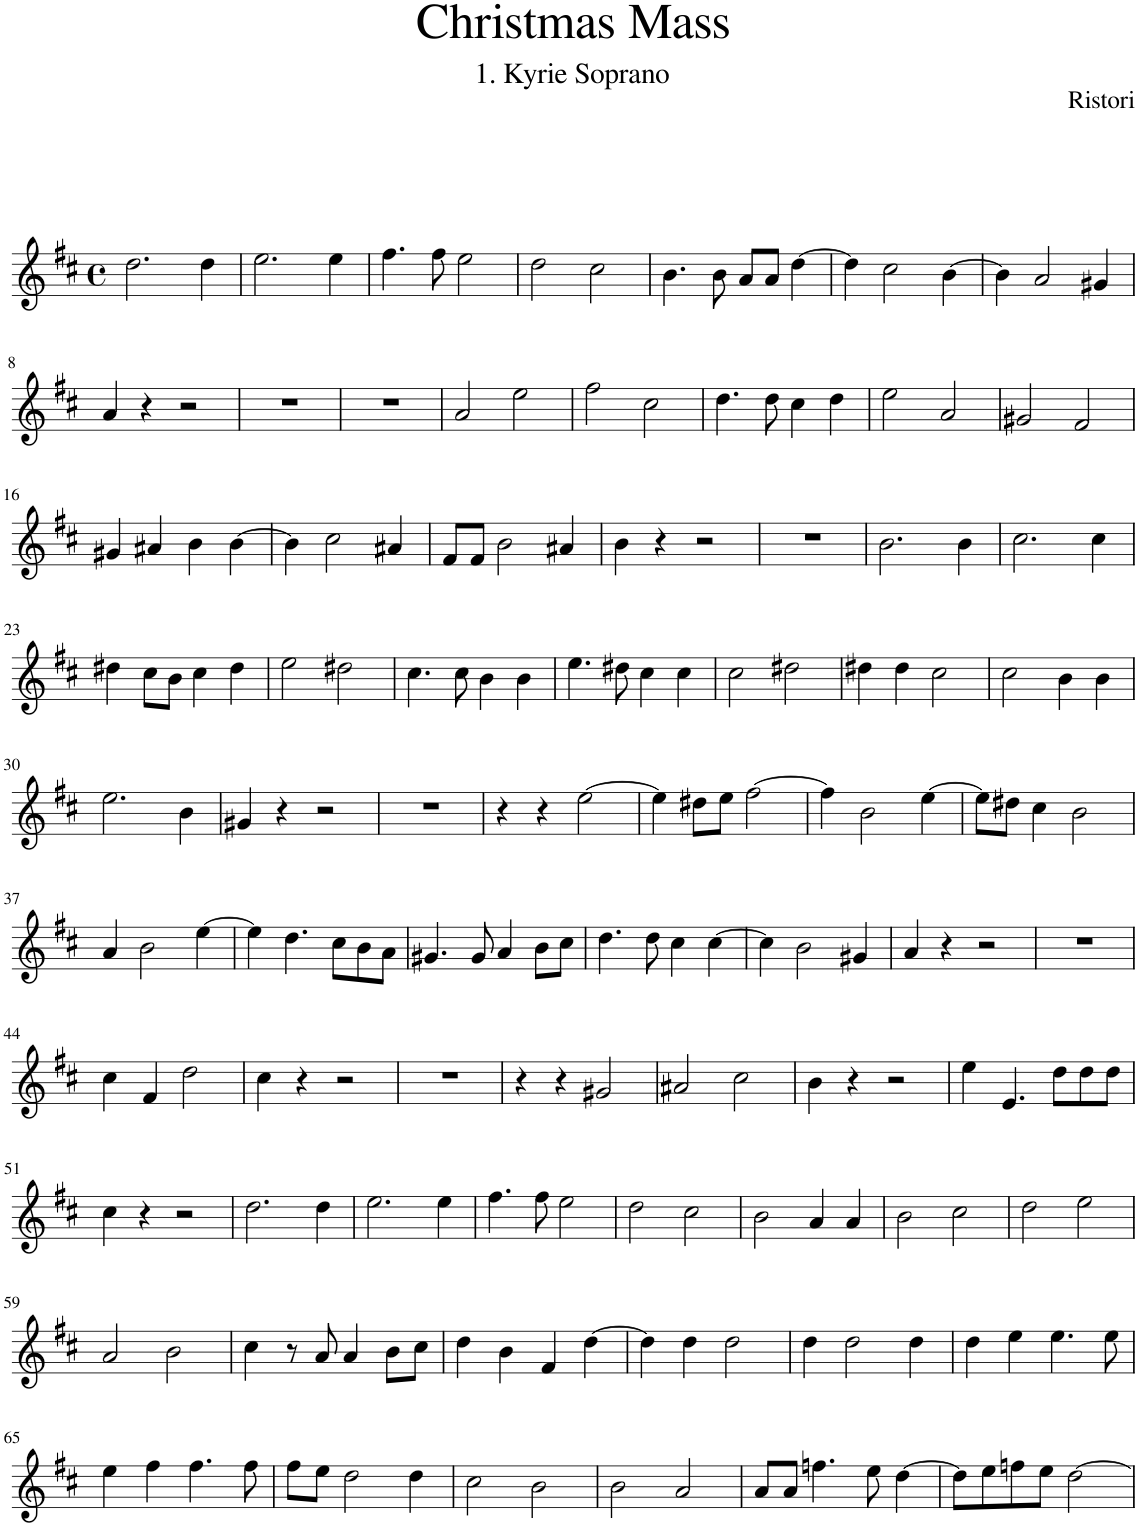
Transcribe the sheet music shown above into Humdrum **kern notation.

**kern
*part1
*staff1
*I"Piano
*I'Pno.
*clefG2
*k[f#c#]
*M4/4
*met(c)
=1
2.dd\
4dd\
=2
2.ee\
4ee\
=3
4.ff#\
8ff#\
2ee\
=4
2dd\
2cc#\
=5
4.b\
8b\
8a/L
8a/J
[4dd\
=6
4dd\]
2cc#\
[4b\
=7
4b\]
2a/
4g#X/
!!LO:LB:g=z
=8
4a/
4r
2r
=9
1r
=10
1r
=11
2a/
2ee\
=12
2ff#\
2cc#\
=13
4.dd\
8dd\
4cc#\
4dd\
=14
2ee\
2a/
=15
2g#X/
2f#/
!!LO:LB:g=z
=16
4g#X/
4a#X/
4b\
[4b\
=17
4b\]
2cc#\
4a#X/
=18
8f#/L
8f#/J
2b\
4a#X/
=19
4b\
4r
2r
=20
1r
=21
2.b\
4b\
=22
2.cc#\
4cc#\
!!LO:LB:g=z
=23
4dd#X\
8cc#\L
8b\J
4cc#\
4dd#\
=24
2ee\
2dd#X\
=25
4.cc#\
8cc#\
4b\
4b\
=26
4.ee\
8dd#X\
4cc#\
4cc#\
=27
2cc#\
2dd#X\
=28
4dd#X\
4dd#\
2cc#\
=29
2cc#\
4b\
4b\
!!LO:LB:g=z
=30
2.ee\
4b\
=31
4g#X/
4r
2r
=32
1r
=33
4r
4r
[2ee\
=34
4ee\]
8dd#X\L
8ee\J
[2ff#\
=35
4ff#\]
2b\
[4ee\
=36
8ee\L]
8dd#X\J
4cc#\
2b\
!!LO:LB:g=z
=37
4a/
2b\
[4ee\
=38
4ee\]
4.dd\
8cc#\L
8b\
8a\J
=39
4.g#X/
8g#/
4a/
8b\L
8cc#\J
=40
4.dd\
8dd\
4cc#\
[4cc#\
=41
4cc#\]
2b\
4g#X/
=42
4a/
4r
2r
=43
1r
!!LO:LB:g=z
=44
4cc#\
4f#/
2dd\
=45
4cc#\
4r
2r
=46
1r
=47
4r
4r
2g#X/
=48
2a#X/
2cc#\
=49
4b\
4r
2r
=50
4ee\
4.e/
8dd\L
8dd\
8dd\J
!!LO:LB:g=z
=51
4cc#\
4r
2r
=52
2.dd\
4dd\
=53
2.ee\
4ee\
=54
4.ff#\
8ff#\
2ee\
=55
2dd\
2cc#\
=56
2b\
4a/
4a/
=57
2b\
2cc#\
=58
2dd\
2ee\
!!LO:LB:g=z
=59
2a/
2b\
=60
4cc#\
8r
8a/
4a/
8b\L
8cc#\J
=61
4dd\
4b\
4f#/
[4dd\
=62
4dd\]
4dd\
2dd\
=63
4dd\
2dd\
4dd\
=64
4dd\
4ee\
4.ee\
8ee\
!!LO:LB:g=z
=65
4ee\
4ff#\
4.ff#\
8ff#\
=66
8ff#\L
8ee\J
2dd\
4dd\
=67
2cc#\
2b\
=68
2b\
2a/
=69
8a/L
8a/J
4.ffn\
8ee\
[4dd\
=70
8dd\L]
8ee\
8ffn\
8ee\J
[2dd\
=
*-
